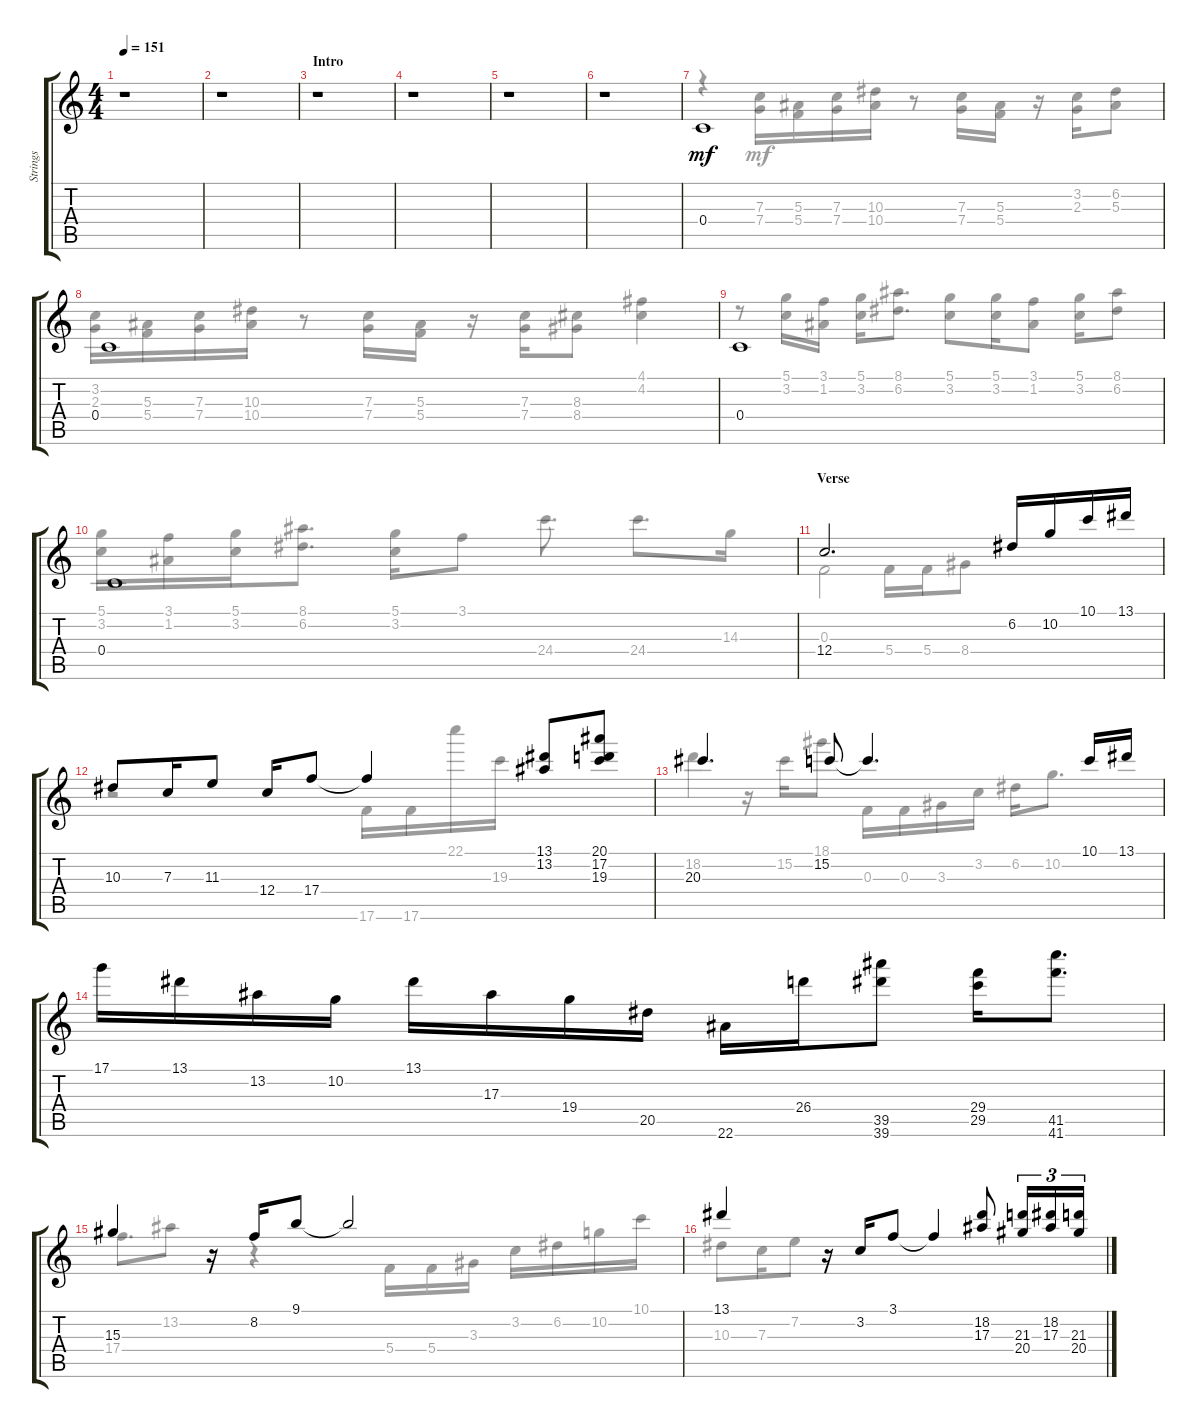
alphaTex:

\track ("Strings" "Strings") {instrument electricguitarclean}
\staff {score tabs}
\tuning (D4 A3 F3 C3 G2 C2) {hide}
\voice
\ts (4 4)
\tempo 151
\clef g2
\ks aminor
r.1{dy mf instrument electricguitarclean} |
r.1 |
\section ("" "Intro")
r.1 |
r.1 |
r.1 |
r.1 |
0.4.1 |
0.4.1 |
0.4.1 |
0.4.1 |
\section ("" "Verse")
12.4.2{d} 6.2.16 10.2.16 10.1.16 13.1.16 |
10.3.8 7.3.16 11.3.8 12.4.16 17.4.8 17.4{t}.4 (13.1 13.2).8 (20.1 17.2 19.3).8 |
20.3.4{d} 15.2.8 15.2{t}.4{d} 10.1.16 13.1.16 |
17.1.16 13.1.16 13.2.16 10.2.16 13.1.16 17.3.16 19.4.16 20.5.16 22.6.16 26.4.16 (39.5 39.6).8 (29.4 29.5).16 (41.5 41.6).8{d} |
15.3.4 r.16 8.2.16 9.1.8 9.1{t}.2 |
13.1.4 r.16 3.2.16 3.1.8 3.1{t}.4 (18.2 17.3).8 (21.3 20.4).16{tu (3 2)} (18.2 17.3).16{tu (3 2)} (21.3 20.4).16{tu (3 2)}
\voice
\clef g2
\ottava regular
\simile none
\ks aminor
|
|
|
|
|
|
r.4 (7.3 7.4).16 (5.3 5.4).16 (7.3 7.4).16 (10.3 10.4).16 r.8 (7.3 7.4).16 (5.3 5.4).16 r.16 (3.2 2.3).16 (6.2 5.3).8 |
(3.2 2.3).16 (5.3 5.4).16 (7.3 7.4).16 (10.3 10.4).16 r.8 (7.3 7.4).16 (5.3 5.4).16 r.16 (7.3 7.4).16 (8.3 8.4).8 (4.1 4.2).4 |
r.8 (5.1 3.2).16 (3.1 1.2).16 (5.1 3.2).16 (8.1 6.2).8{d} (5.1 3.2).8 (5.1 3.2).16 (3.1 1.2).8 (5.1 3.2).16 (8.1 6.2).8 |
(5.1 3.2).16 (3.1 1.2).16 (5.1 3.2).16 (8.1 6.2).8{d} (5.1 3.2).16 3.1.8 24.4.8{d} 24.4.8{d} 14.3.16 |
0.3.2 5.4.16 5.4.16 8.4.8 |
r.2 17.6.16 17.6.16 22.1.16 19.3.16 |
18.2.4 r.16 15.2.16 18.1.8 0.3.16 0.3.16 3.3.16 3.2.16 6.2.16 10.2.8{d} |
|
17.4.8{d} 13.2.8 r.4 5.4.16 5.4.16 3.3.16 3.2.16 6.2.16 10.2.16 10.1.16 |
10.3.8 7.3.16 7.2.8
